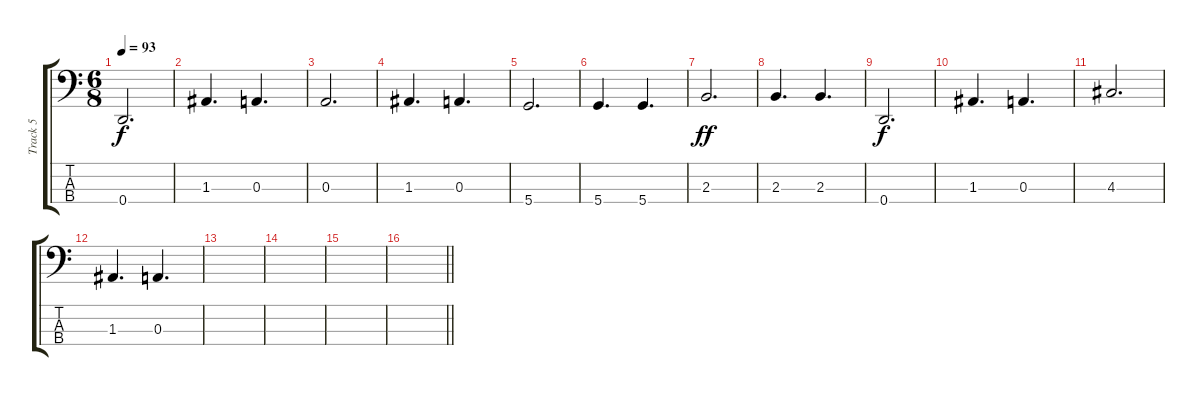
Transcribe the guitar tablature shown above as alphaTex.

\track ("Track 5" "Track 5") {instrument slapbass1}
\staff {score tabs}
\tuning (G2 D2 A1 D1) {hide}
\ts (6 8)
\tempo 93
\clef f4
\ks c
0.4.2{d dy f} |
1.3.4{d} 0.3.4{d} |
0.3.2{d} |
1.3.4{d} 0.3.4{d} |
5.4.2{d} |
5.4.4{d} 5.4.4{d} |
2.3.2{d dy ff} |
2.3.4{d} 2.3.4{d} |
0.4.2{d dy f} |
1.3.4{d} 0.3.4{d} |
4.3.2{d} |
1.3.4{d} 0.3.4{d} |
|
|
|
\barLineRight lightlight
